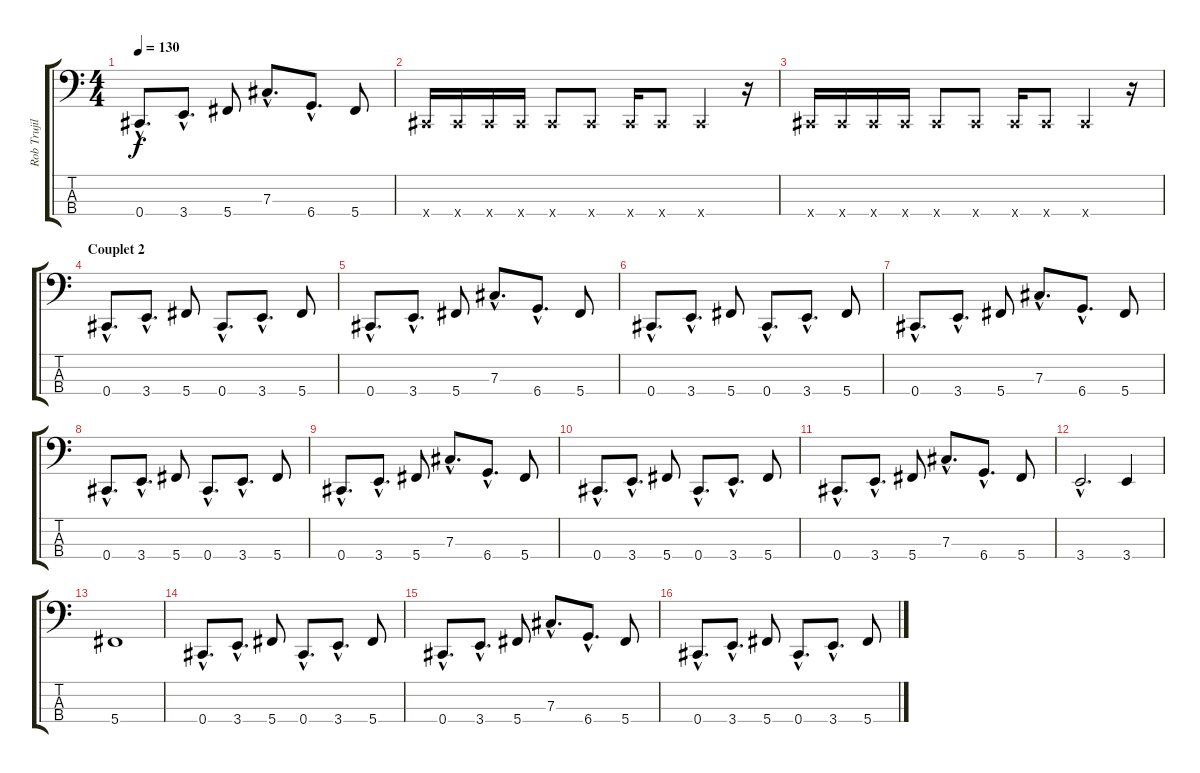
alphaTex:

\track ("Rob Trujillo" "Rob Trujil") {instrument electricbassfinger}
\staff {score tabs}
\tuning (E2 B1 Gb1 Db1) {hide}
\ts (4 4)
\tempo 130
\clef f4
\ks c
0.4{hac}.8{d dy f} 3.4{hac}.8{d} 5.4.8 7.3{hac}.8{d} 6.4{hac}.8{d} 5.4.8 |
0.4{x}.16 0.4{x}.16 0.4{x}.16 0.4{x}.16 0.4{x}.8 0.4{x}.8 0.4{x}.16 0.4{x}.8 0.4{x}.4 r.16 |
0.4{x}.16 0.4{x}.16 0.4{x}.16 0.4{x}.16 0.4{x}.8 0.4{x}.8 0.4{x}.16 0.4{x}.8 0.4{x}.4 r.16 |
\section ("" "Couplet 2")
0.4{hac}.8{d} 3.4{hac}.8{d} 5.4.8 0.4{hac}.8{d} 3.4{hac}.8{d} 5.4.8 |
0.4{hac}.8{d} 3.4{hac}.8{d} 5.4.8 7.3{hac}.8{d} 6.4{hac}.8{d} 5.4.8 |
0.4{hac}.8{d} 3.4{hac}.8{d} 5.4.8 0.4{hac}.8{d} 3.4{hac}.8{d} 5.4.8 |
0.4{hac}.8{d} 3.4{hac}.8{d} 5.4.8 7.3{hac}.8{d} 6.4{hac}.8{d} 5.4.8 |
0.4{hac}.8{d} 3.4{hac}.8{d} 5.4.8 0.4{hac}.8{d} 3.4{hac}.8{d} 5.4.8 |
0.4{hac}.8{d} 3.4{hac}.8{d} 5.4.8 7.3{hac}.8{d} 6.4{hac}.8{d} 5.4.8 |
0.4{hac}.8{d} 3.4{hac}.8{d} 5.4.8 0.4{hac}.8{d} 3.4{hac}.8{d} 5.4.8 |
0.4{hac}.8{d} 3.4{hac}.8{d} 5.4.8 7.3{hac}.8{d} 6.4{hac}.8{d} 5.4.8 |
3.4{hac}.2{d} 3.4.4 |
5.4.1 |
0.4{hac}.8{d} 3.4{hac}.8{d} 5.4.8 0.4{hac}.8{d} 3.4{hac}.8{d} 5.4.8 |
0.4{hac}.8{d} 3.4{hac}.8{d} 5.4.8 7.3{hac}.8{d} 6.4{hac}.8{d} 5.4.8 |
0.4{hac}.8{d} 3.4{hac}.8{d} 5.4.8 0.4{hac}.8{d} 3.4{hac}.8{d} 5.4.8
